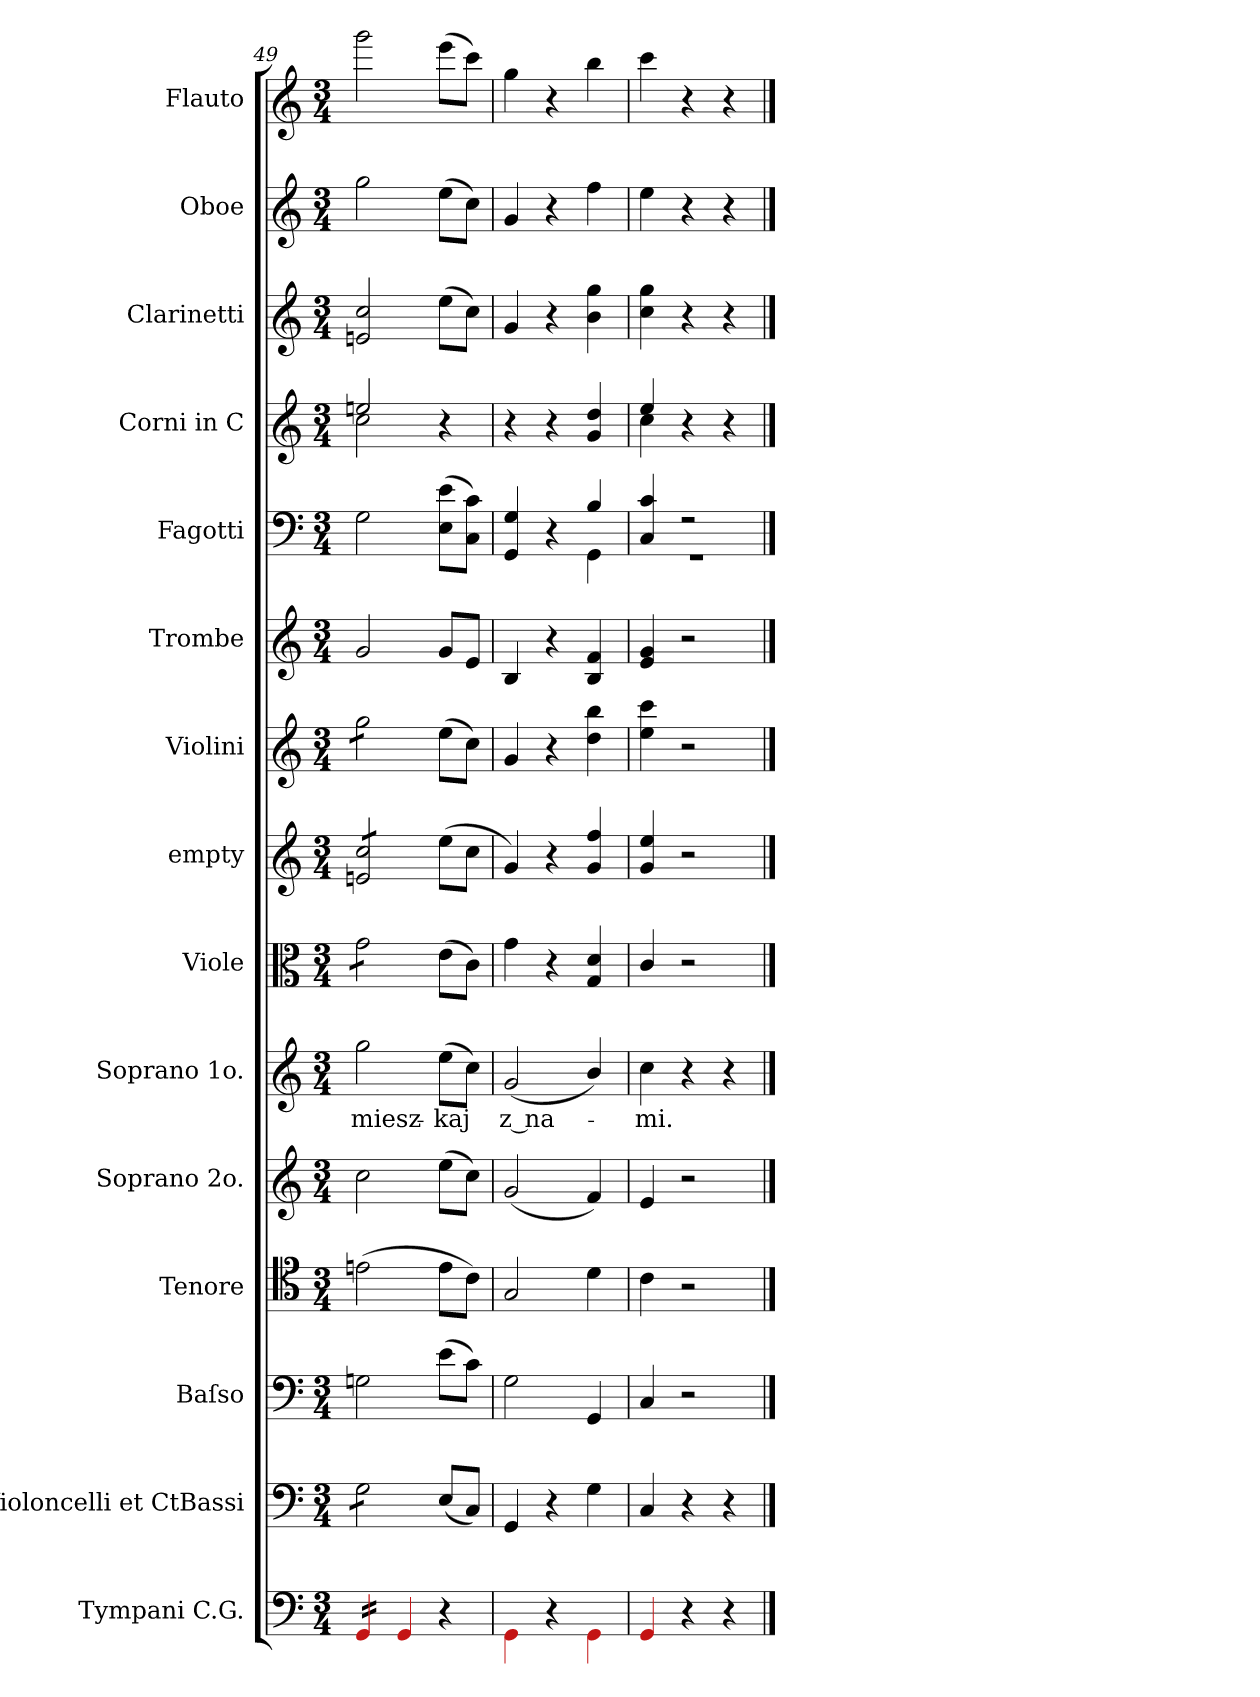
**kern	**kern	**kern	**kern	**kern	**kern	**text	**kern	**kern	**kern	**kern	**kern	**kern	**kern	**kern	**kern
*part15	*part14	*part13	*part12	*part11	*part10	*part10	*part9	*part8	*part7	*part6	*part5	*part4	*part3	*part2	*part1
*staff15	*staff14	*staff13	*staff12	*staff11	*staff10	*staff10	*staff9	*staff8	*staff7	*staff6	*staff5	*staff4	*staff3	*staff2	*staff1
*I"Tympani C.G.	*I"Violoncelli et CtBassi	*I"Baſso	*I"Tenore	*I"Soprano 2o.	*I"Soprano 1o.	*	*I"Viole	*I"empty	*I"Violini	*I"Trombe	*I"Fagotti	*I"Corni in C	*I"Clarinetti	*I"Oboe	*I"Flauto
*	*I'vc et b	*I'B	*I'T	*I'S 2	*I'S 1	*	*I'vle	*	*I'vn	*I'tr	*I'fg	*I'cor	*I'cl	*I'ob	*I'fl
*clefF4	*clefF4	*clefF4	*clefC4	*clefG2	*clefG2	*	*clefC3	*clefG2	*clefG2	*clefG2	*clefF4	*clefG2	*clefG2	*clefG2	*clefG2
*k[]	*k[]	*k[]	*k[]	*k[]	*k[]	*	*k[]	*k[]	*k[]	*k[]	*k[]	*k[]	*k[]	*k[]	*k[]
*C:	*C:	*C:	*C:	*C:	*C:	*	*C:	*C:	*C:	*C:	*C:	*C:	*C:	*C:	*C:
*M3/4	*M3/4	*M3/4	*M3/4	*M3/4	*M3/4	*	*M3/4	*M3/4	*M3/4	*M3/4	*M3/4	*M3/4	*M3/4	*M3/4	*M3/4
=49	=49	=49	=49	=49	=49	=49	=49	=49	=49	=49	=49	=49	=49	=49	=49
*	*	*	*	*	*	*	*	*	*	*	*	*^	*	*	*
*tremolo	*	*	*	*	*	*	*	*	*	*	*	*	*	*	*	*
*	*tremolo	*	*	*	*	*	*	*	*	*	*	*	*	*	*	*
*	*	*	*	*	*	*	*tremolo	*	*	*	*	*	*	*	*	*
*	*	*	*	*	*	*	*	*tremolo	*	*	*	*	*	*	*	*
*	*	*	*	*	*	*	*	*	*tremolo	*	*	*	*	*	*	*
16Re/LL	8G\L	2Gn\	(2en\	2cc\	2gg\	miesz-	8g\L	8en/ 8cc/L	8gg\L	2g/	2G\	2een/	2cc\	2en/ 2cc/	2gg\	2ggg\
16Re/	.	.	.	.	.	.	.	.	.	.	.	.	.	.	.	.
16Re/	8G\	.	.	.	.	.	8g\	8en/ 8cc/	8gg\	.	.	.	.	.	.	.
16Re/JJ	.	.	.	.	.	.	.	.	.	.	.	.	.	.	.	.
*Xtremolo	*	*	*	*	*	*	*	*	*	*	*	*	*	*	*	*
4Re/	8G\	.	.	.	.	.	8g\	8en/ 8cc/	8gg\	.	.	.	.	.	.	.
.	8G\J	.	.	.	.	.	8g\J	8en/ 8cc/J	8gg\J	.	.	.	.	.	.	.
*	*	*	*	*	*	*	*	*	*Xtremolo	*	*	*	*	*	*	*
*	*	*	*	*	*	*	*	*Xtremolo	*	*	*	*	*	*	*	*
*	*	*	*	*	*	*	*Xtremolo	*	*	*	*	*	*	*	*	*
*	*Xtremolo	*	*	*	*	*	*	*	*	*	*	*	*	*	*	*
4r	(8E/L	(8e\L	8e\L	(8ee\L	(8ee\L	-kaj	(8e\L	(8ee\L	(8ee\L	8g/L	(8E\ 8e\L	4r	4ryy	(8ee\L	(8ee\L	(8eee\L
.	8C/J)	8c\J)	8c\J)	8cc\J)	8cc\J)	.	8c\J)	8cc\J	8cc\J)	8e/J	8C\ 8c\J)	.	.	8cc\J)	8cc\J)	8ccc\J)
*	*	*	*	*	*	*	*	*	*	*	*	*v	*v	*	*	*
=50	=50	=50	=50	=50	=50	=50	=50	=50	=50	=50	=50	=50	=50	=50	=50
*	*	*	*	*	*	*	*	*	*	*	*^	*	*	*	*
4Re\	4GG/	2G\	2G/	(2g/	(2g/	z na-	4g\	4g/)	4g/	4B/	4GG/ 4G/	2ryy	4r	4g/	4g/	4gg\
4r	4r	.	.	.	.	.	4r	4r	4r	4r	4r	.	4r	4r	4r	4r
4Re\	4G\	4GG/	4d\	4f/)	4b/)	.	4G/ 4d/	4g/ 4ff/	4dd\ 4bb\	4B/ 4f/	4B/	4GG\	4g/ 4dd/	4b\ 4gg\	4ff\	4bb\
=51	=51	=51	=51	=51	=51	=51	=51	=51	=51	=51	=51	=51	=51	=51	=51	=51
*	*	*	*	*	*	*	*	*	*	*	*	*	*^	*	*	*
4Re/	4C/	4C/	4c\	4e/	4cc\	-mi.	4c/	4g/ 4ee/	4ee\ 4ccc\	4e/ 4g/	4C/ 4c/	2.r	4ee/	4cc\	4cc\ 4gg\	4ee\	4ccc\
4r	4r	2r	2r	2r	4r	.	2r	2r	2r	2r	2r	.	4r	4ryy	4r	4r	4r
4r	4r	.	.	.	4r	.	.	.	.	.	.	.	4r	4ryy	4r	4r	4r
*	*	*	*	*	*	*	*	*	*	*	*v	*v	*	*	*	*	*
*	*	*	*	*	*	*	*	*	*	*	*	*v	*v	*	*	*
==	==	==	==	==	==	==	==	==	==	==	==	==	==	==	==
*-	*-	*-	*-	*-	*-	*-	*-	*-	*-	*-	*-	*-	*-	*-	*-
